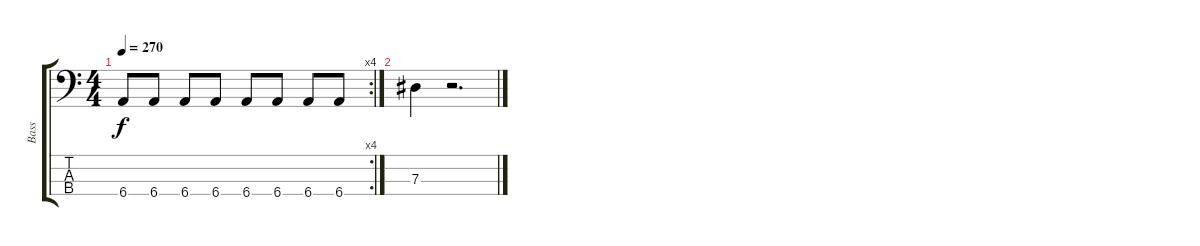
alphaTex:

\track ("Bass" "Bass") {instrument electricbassfinger}
\staff {score tabs}
\tuning (Gb2 Db2 Ab1 Eb1) {hide}
\rc 4
\ts (4 4)
\tempo 270
\clef f4
\ks c
6.4.8{dy f} 6.4.8 6.4.8 6.4.8 6.4.8 6.4.8 6.4.8 6.4.8 |
7.3.4 r.2{d}
